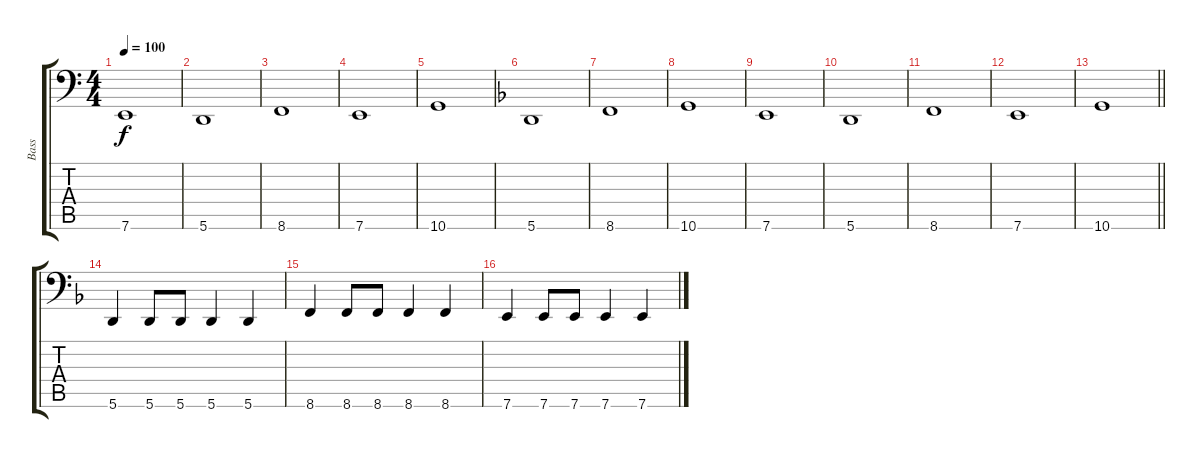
\track ("Bass" "Bass") {instrument overdrivenguitar}
\staff {score tabs}
\tuning (C3 G2 D2 A1 E1 A0) {hide}
\ts (4 4)
\tempo 100
\clef f4
\ks c
7.6.1{dy f} |
5.6.1 |
8.6.1 |
7.6.1 |
10.6.1 |
\ks dminor
5.6.1 |
8.6.1 |
10.6.1 |
7.6.1 |
5.6.1 |
8.6.1 |
7.6.1 |
\barLineRight lightlight
10.6.1 |
5.6.4 5.6.8 5.6.8 5.6.4 5.6.4 |
8.6.4 8.6.8 8.6.8 8.6.4 8.6.4 |
7.6.4 7.6.8 7.6.8 7.6.4 7.6.4
